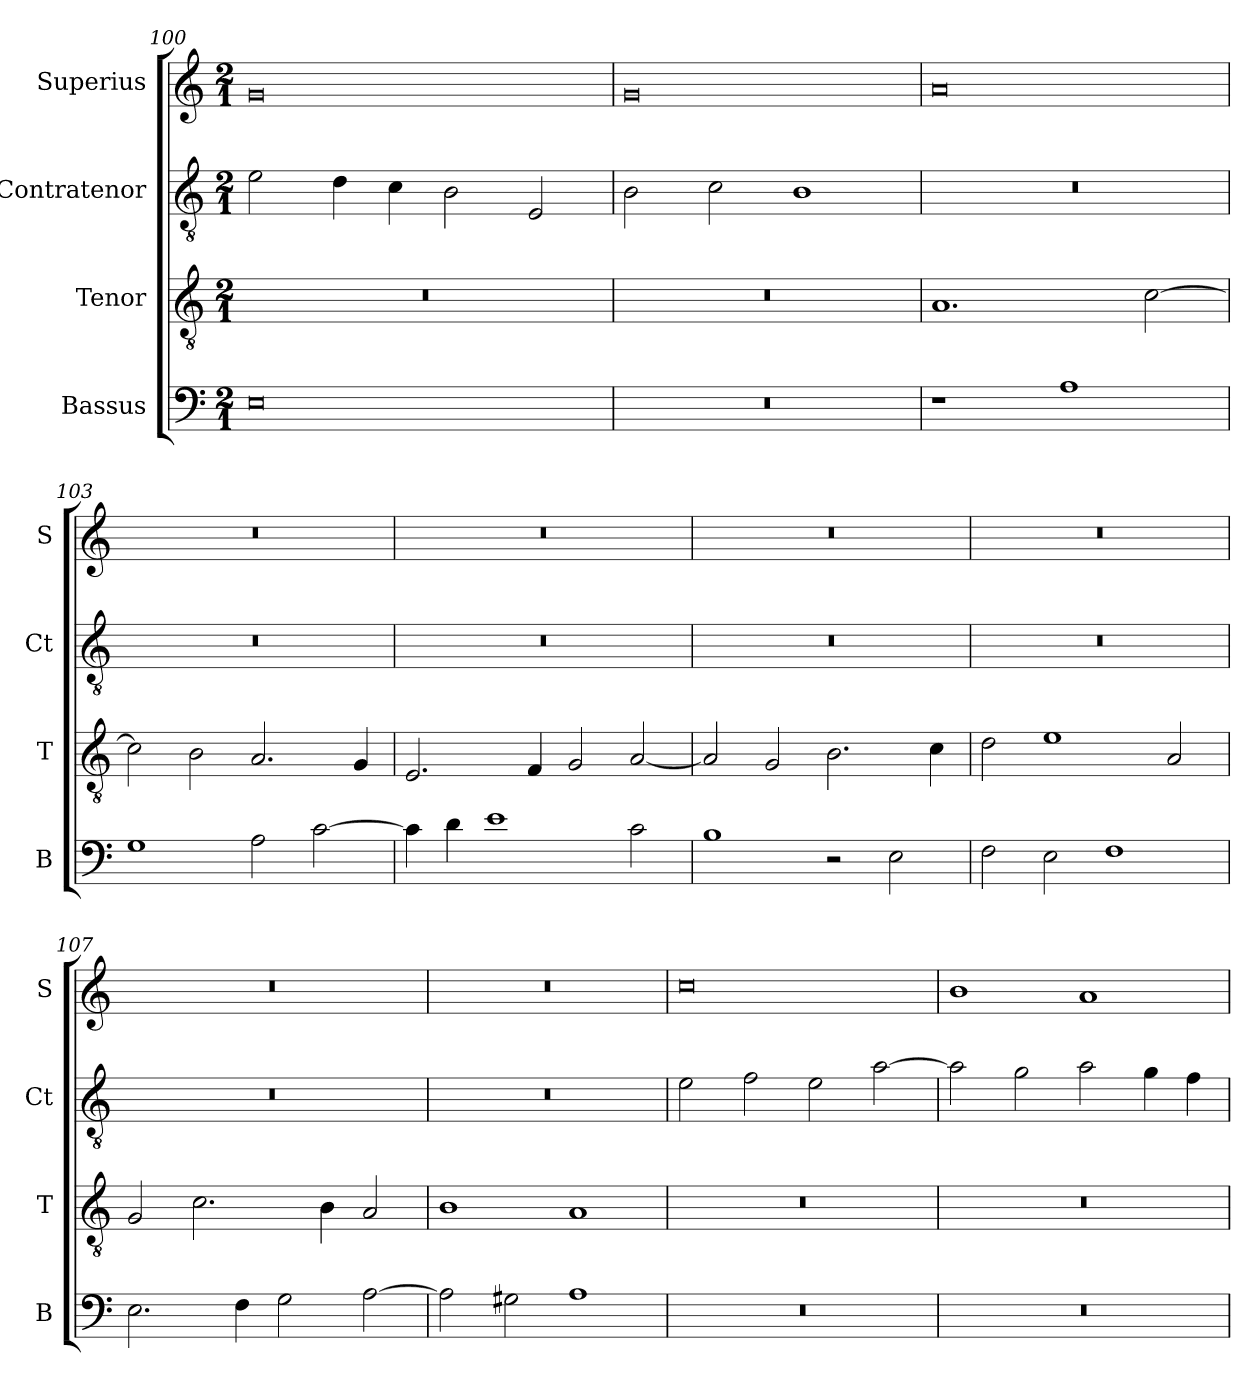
**kern	**kern	**kern	**kern
*part4	*part3	*part2	*part1
*staff4	*staff3	*staff2	*staff1
*I"Bassus	*I"Tenor	*I"Contratenor	*I"Superius
*I'B	*I'T	*I'Ct	*I'S
*clefF4	*clefGv2	*clefGv2	*clefG2
*k[]	*k[]	*k[]	*k[]
*M2/1	*M2/1	*M2/1	*M2/1
=100	=100	=100	=100
0E	0r	2e\	0g
.	.	4d\	.
.	.	4c\	.
.	.	2B\	.
.	.	2E/	.
=101	=101	=101	=101
0r	0r	2B\	0g
.	.	2c\	.
.	.	1B	.
=102	=102	=102	=102
1r	1.A	0r	0a
1A	.	.	.
.	[2c\	.	.
=103	=103	=103	=103
1G	2c\]	0r	0r
.	2B\	.	.
2A\	2.A/	.	.
[2c\	.	.	.
.	4G/	.	.
=104	=104	=104	=104
4c\]	2.E/	0r	0r
4d\	.	.	.
1e	.	.	.
.	4F/	.	.
.	2G/	.	.
2c\	[2A/	.	.
=105	=105	=105	=105
1B	2A/]	0r	0r
.	2G/	.	.
2r	2.B\	.	.
2E\	.	.	.
.	4c\	.	.
=106	=106	=106	=106
2F\	2d\	0r	0r
2E\	1e	.	.
1F	.	.	.
.	2A/	.	.
=107	=107	=107	=107
2.E\	2G/	0r	0r
.	2.c\	.	.
4F\	.	.	.
2G\	.	.	.
.	4B\	.	.
[2A\	2A/	.	.
=108	=108	=108	=108
2A\]	1B	0r	0r
2G#X\	.	.	.
1A	1A	.	.
=109	=109	=109	=109
0r	0r	2e\	0cc
.	.	2f\	.
.	.	2e\	.
.	.	[2a\	.
=110	=110	=110	=110
0r	0r	2a\]	1b
.	.	2g\	.
.	.	2a\	1a
.	.	4g\	.
.	.	4f\	.
=	=	=	=
*-	*-	*-	*-
